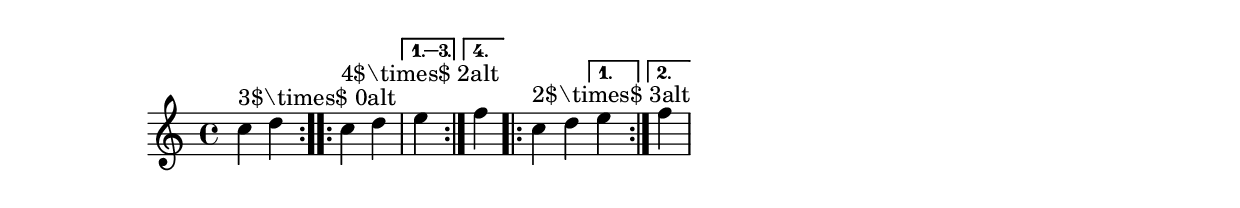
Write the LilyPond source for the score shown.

\version "1.7.6"

\header{
texidoc="
Folded.  This doesn't make sense without alternatives, but it works.
"
}

\score {
  \context Staff \notes \relative c'' {
    \repeat fold 3 { c^"3$\\times$ 0alt" d }
    % less alts than body
    \repeat fold 4 { c^"4$\\times$ 2alt" d } \alternative { e f }
    % more alts than body
    \repeat fold 2 { c^"2$\\times$ 3alt" d } \alternative { e f g }
  }
}

%% new-chords-done %%
